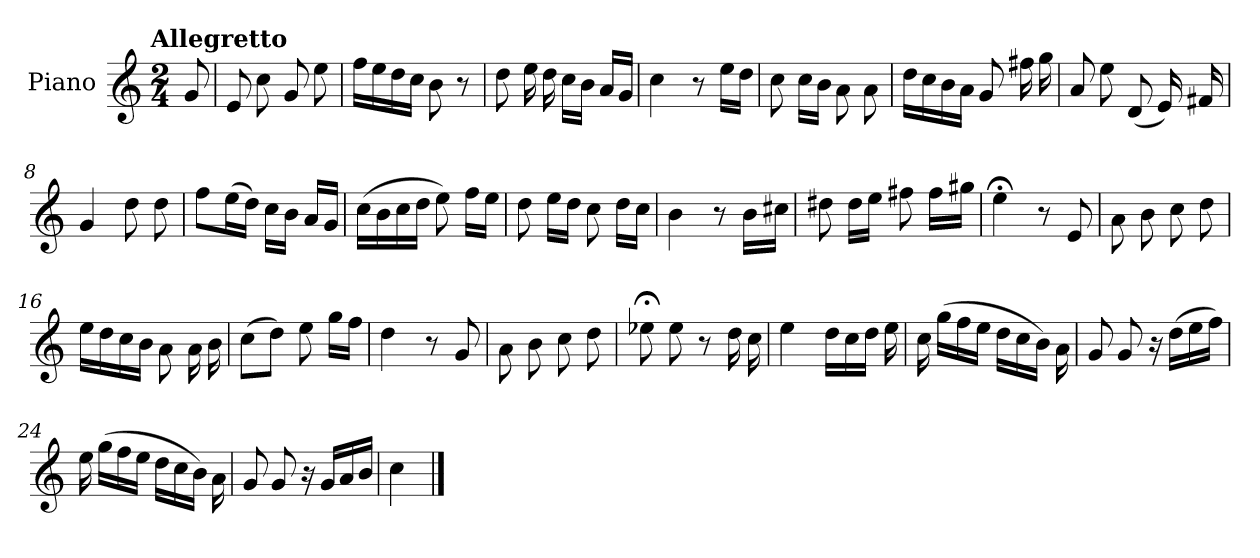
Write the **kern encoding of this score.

**kern
*part1
*staff1
*I"Piano
*I'Pno.
*clefG2
*k[]
!!LO:TX:omd:t=Allegretto
*M2/4
*MM116
=
8g/
=1
8e/
8cc\
8g/
8ee\
=2
16ff\LL
16ee\
16dd\
16cc\JJ
8b\
8r
=3
8dd\
16ee\
16dd\
16cc\LL
16b\JJ
16a/LL
16g/JJ
=4
4cc\
8r
16ee\LL
16dd\JJ
!!LO:LB:g=z
=5
8cc\
16cc\LL
16b\JJ
8a\
8a\
=6
16dd\LL
16cc\
16b\
16a\JJ
8g/
16ff#X\
16gg\
=7
8a/
8ee\
(<8d/
16e/)
16f#X/
=8
4g/
8dd\
8dd\
=9
8ff\L
(>16ee\L
16dd\JJ)
16cc\LL
16b\JJ
16a/LL
16g/JJ
!!LO:LB:g=z
=10
(>16cc\LL
16b\
16cc\
16dd\JJ
8ee\)
16ff\LL
16ee\JJ
=11
8dd\
16ee\LL
16dd\JJ
8cc\
16dd\LL
16cc\JJ
=12
4b\
8r
16b\LL
16cc#X\JJ
=13
8dd#X\
16dd#\LL
16ee\JJ
8ff#X\
16ff#\LL
16gg#X\JJ
=14
4ee;<\
8r
8e/
=15
8a\
8b\
8cc\
8dd\
!!LO:LB:g=z
=16
16ee\LL
16dd\
16cc\
16b\JJ
8a\
16a\
16b\
=17
(>8cc\L
8dd\J)
8ee\
16gg\LL
16ff\JJ
=18
4dd\
8r
8g/
=19
8a\
8b\
8cc\
8dd\
=20
8ee-X;<\
8ee-\
8r
16dd\
16cc\
=21
4ee\
16dd\LL
16cc\
16dd\JJ
16ee\
!!LO:LB:g=z
=22
16cc\
(>16gg\LL
16ff\
16ee\JJ
16dd\LL
16cc\
16b\JJ)
16a\
=23
8g/
8g/
16r
(>16dd\LL
16ee\
16ff\JJ)
=24
16ee\
(>16gg\LL
16ff\
16ee\JJ
16dd\LL
16cc\
16b\JJ)
16a\
=25
8g/
8g/
16r
16g/LL
16a/
16b/JJ
=26
4cc\
==
*-
